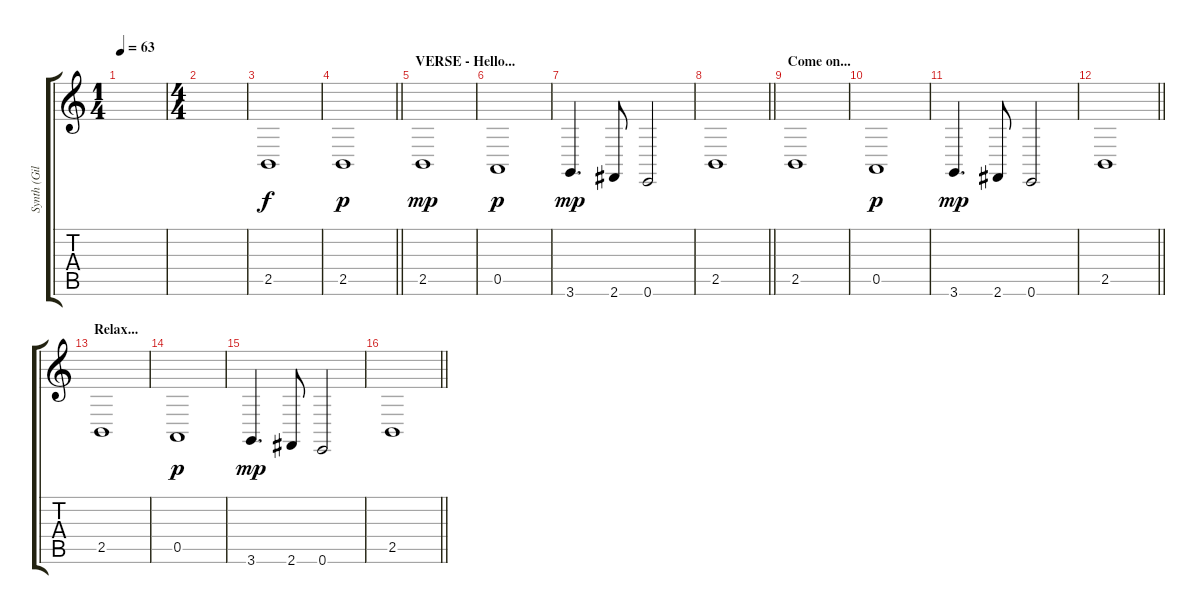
\track ("Synth (Gilmour)" "Synth (Gil") {instrument trombone}
\staff {score tabs}
\tuning (E4 B3 G3 D3 A2 E2) {hide}
\ts (1 4)
\tempo 63
\clef g2
\ks c
|
\ts (4 4)
|
2.5.1 |
\barLineRight lightlight
2.5.1{dy p} |
\section ("" "VERSE - Hello...")
2.5.1{dy mp} |
0.5.1{dy p} |
3.6.4{d dy mp} 2.6.8 0.6.2 |
\barLineRight lightlight
2.5.1 |
\section ("" "Come on...")
2.5.1 |
0.5.1{dy p} |
3.6.4{d dy mp} 2.6.8 0.6.2 |
\barLineRight lightlight
2.5.1 |
\section ("" "Relax...")
2.5.1 |
0.5.1{dy p} |
3.6.4{d dy mp} 2.6.8 0.6.2 |
\barLineRight lightlight
2.5.1
